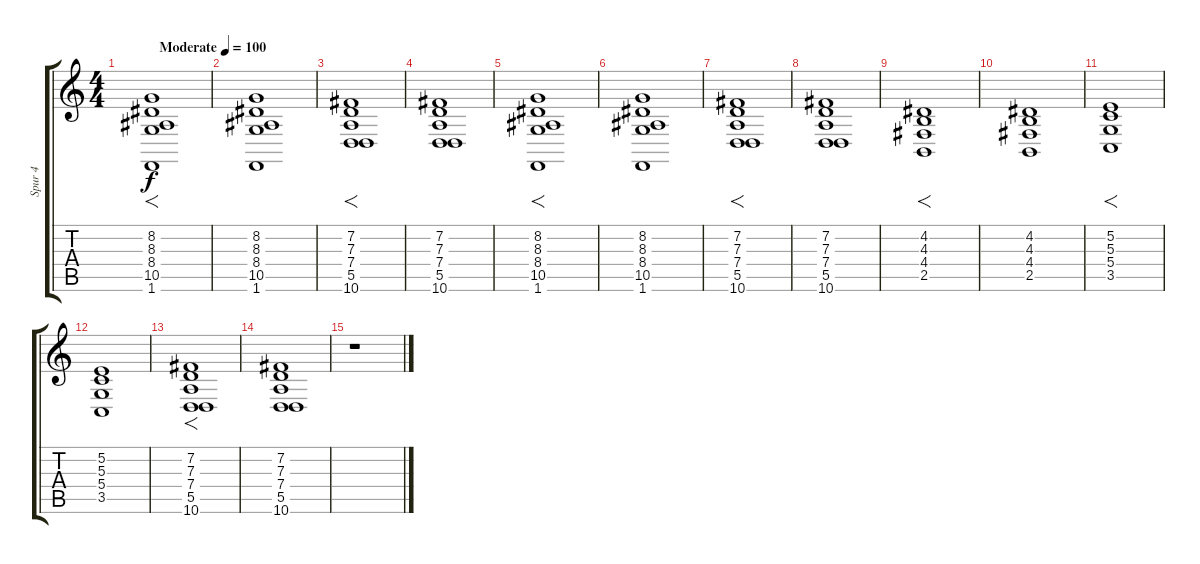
\track ("Spur 4" "Spur 4") {instrument drawbarorgan}
\staff {score tabs}
\tuning (E4 B3 G3 D3 A2 E2) {hide}
\ts (4 4)
\tempo (100 "Moderate")
\clef g2
\ks c
(8.2 8.3 8.4 10.5 1.6).1{f dy f instrument drawbarorgan} |
(8.2 8.3 8.4 10.5 1.6).1 |
(7.2 7.3 7.4 5.5 10.6).1{f} |
(7.2 7.3 7.4 5.5 10.6).1 |
(8.2 8.3 8.4 10.5 1.6).1{f} |
(8.2 8.3 8.4 10.5 1.6).1 |
(7.2 7.3 7.4 5.5 10.6).1{f} |
(7.2 7.3 7.4 5.5 10.6).1 |
(4.2 4.3 4.4 2.5).1{f} |
(4.2 4.3 4.4 2.5).1 |
(5.2 5.3 5.4 3.5).1{f} |
(5.2 5.3 5.4 3.5).1 |
(7.2 7.3 7.4 5.5 10.6).1{f} |
(7.2 7.3 7.4 5.5 10.6).1 |
r.1
